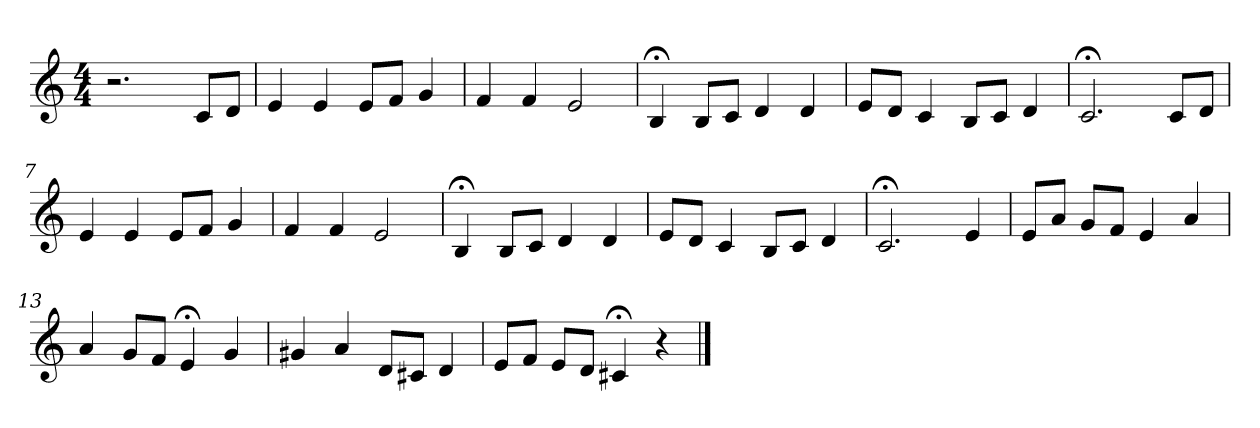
**kern
*part1
*staff1
*clefG2
*k[]
*C:
*M4/4
=1
2.r
8c/L
8d/J
=2
4e
4e
8e/L
8f/J
4g
=3
4f
4f
2e
=4
4B;<
8B/L
8c/J
4d
4d
=5
8e/L
8d/J
4c
8B/L
8c/J
4d
=6
2.c;<
8c/L
8d/J
=7
4e
4e
8e/L
8f/J
4g
=8
4f
4f
2e
=9
4B;<
8B/L
8c/J
4d
4d
=10
8e/L
8d/J
4c
8B/L
8c/J
4d
=11
2.c;<
4e
=12
8e/L
8a/J
8g/L
8f/J
4e
4a
=13
4a
8g/L
8f/J
4e;<
4g
=14
4g#X
4a
8d/L
8c#X/J
4d
=15
8e/L
8f/J
8e/L
8d/J
4c#X;<
4r
==
*-
